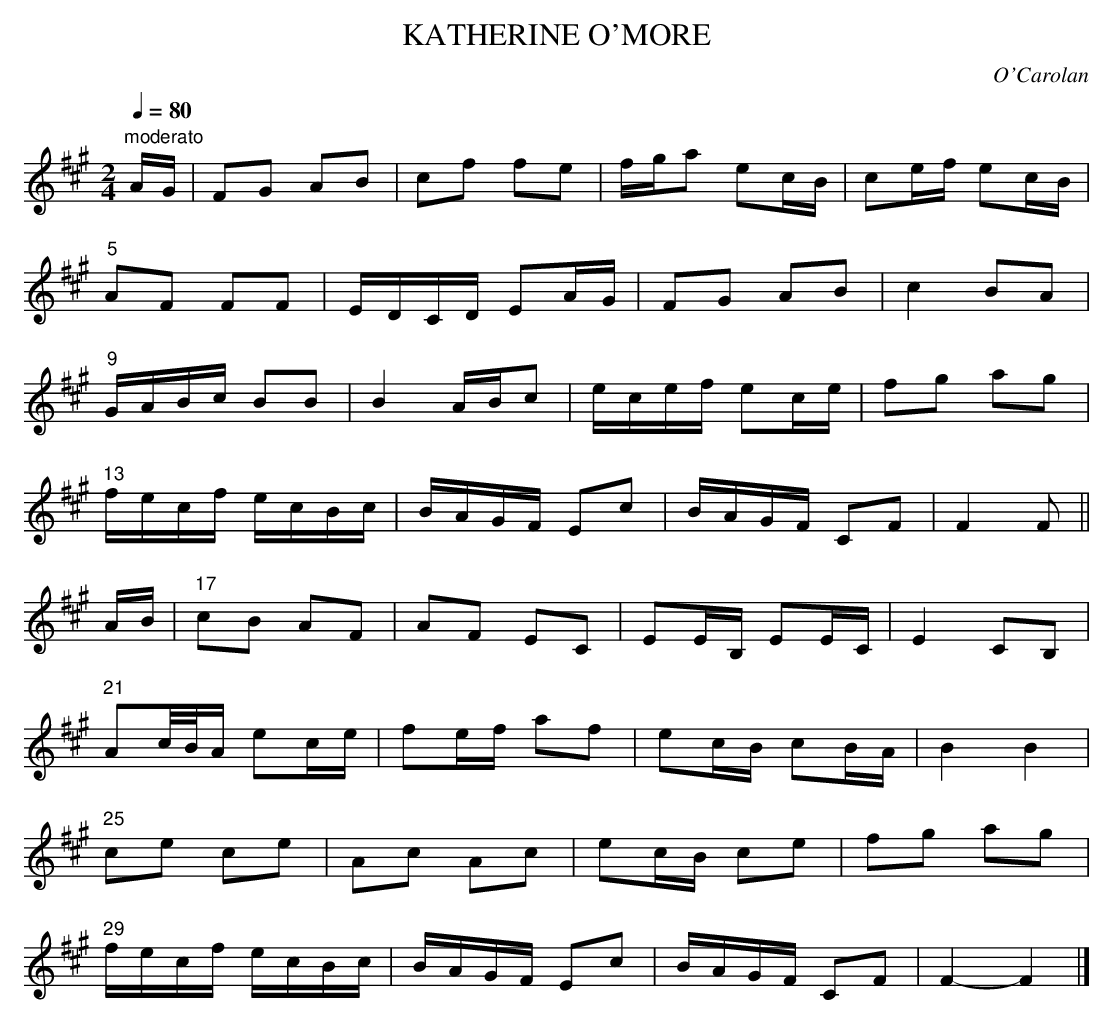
X:1
T:KATHERINE O'MORE
C:O'Carolan
Q:1/4=80
M:2/4
L:1/16
K:A
"moderato"
AG|F2G2 A2B2|c2f2 f2e2|fga2 e2cB|c2ef e2cB|
"5"A2F2 F2F2|EDCD E2AG|F2G2 A2B2|c4B2A2|
"9"GABc B2B2|B4ABc2|ecef e2ce|f2g2 a2g2|
"13"fecf ecBc|BAGF E2c2|BAGF C2F2|F4F2||
AB|"17"c2B2 A2F2|A2F2 E2C2|E2EB, E2EC|E4C2B,2|
"21"A2c/B/A e2ce|f2ef a2f2|e2cB c2BA|B4B4|
"25"c2e2 c2e2|A2c2 A2c2|e2cB c2e2|f2g2 a2g2|
"29"fecf ecBc|BAGF E2c2|BAGF C2F2|F4-F4 |]
